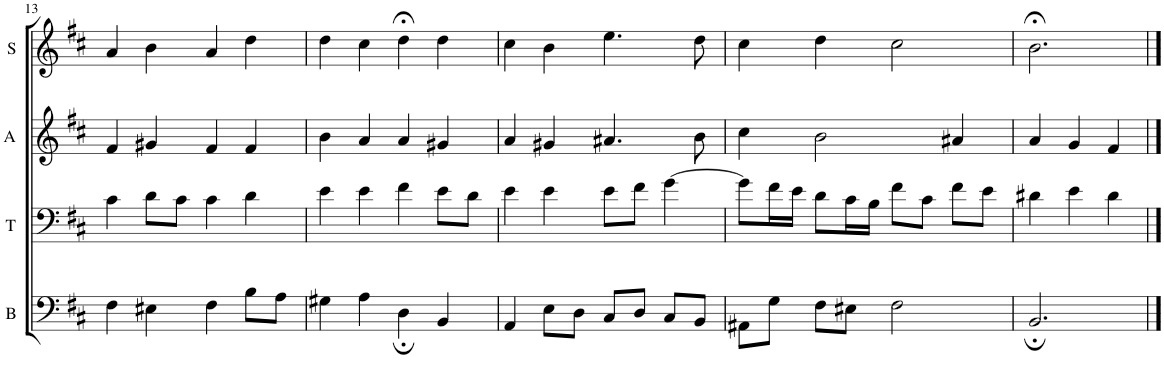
**kern	**kern	**kern	**kern
*part4	*part3	*part2	*part1
*staff4	*staff3	*staff2	*staff1
*I"B	*I"T	*I"A	*I"S
*I'B	*I'T	*I'A	*I'S
!!LO:PB:g=z
*clefF4	*clefF4	*clefG2	*clefG2
*k[f#c#]	*k[f#c#]	*k[f#c#]	*k[f#c#]
*M4/4	*M4/4	*M4/4	*M4/4
=13	=13	=13	=13
4F#\	4c#\	4f#/	4a/
4E#X\	8d\L	4g#X/	4b\
.	8c#\J	.	.
4F#\	4c#\	4f#/	4a/
8B\L	4d\	4f#/	4dd\
8A\J	.	.	.
=14	=14	=14	=14
4G#X\	4e\	4b\	4dd\
4A\	4e\	4a/	4cc#\
4D;\	4f#\	4a/	4dd;<\
4BB/	8e\L	4g#X/	4dd\
.	8d\J	.	.
=15	=15	=15	=15
4AA/	4e\	4a/	4cc#\
8E\L	4e\	4g#X/	4b\
8D\J	.	.	.
8C#/L	8e\L	4.a#X/	4.ee\
8D/J	8f#\J	.	.
8C#/L	[4g\	.	.
8BB/J	.	8b\	8dd\
=16	=16	=16	=16
8AA#X\L	8g\L]	4cc#\	4cc#\
8G\J	16f#\L	.	.
.	16e\JJ	.	.
8F#\L	8d\L	2b\	4dd\
8E#X\J	16c#\L	.	.
.	16B\JJ	.	.
2F#\	8f#\L	.	2cc#\
.	8c#\J	.	.
.	8f#\L	4a#X/	.
.	8e\J	.	.
=17	=17	=17	=17
2.BB;/	4d#X\	4a/	2.b;<\
.	4e\	4g/	.
.	4d#\	4f#/	.
==	==	==	==
*-	*-	*-	*-
